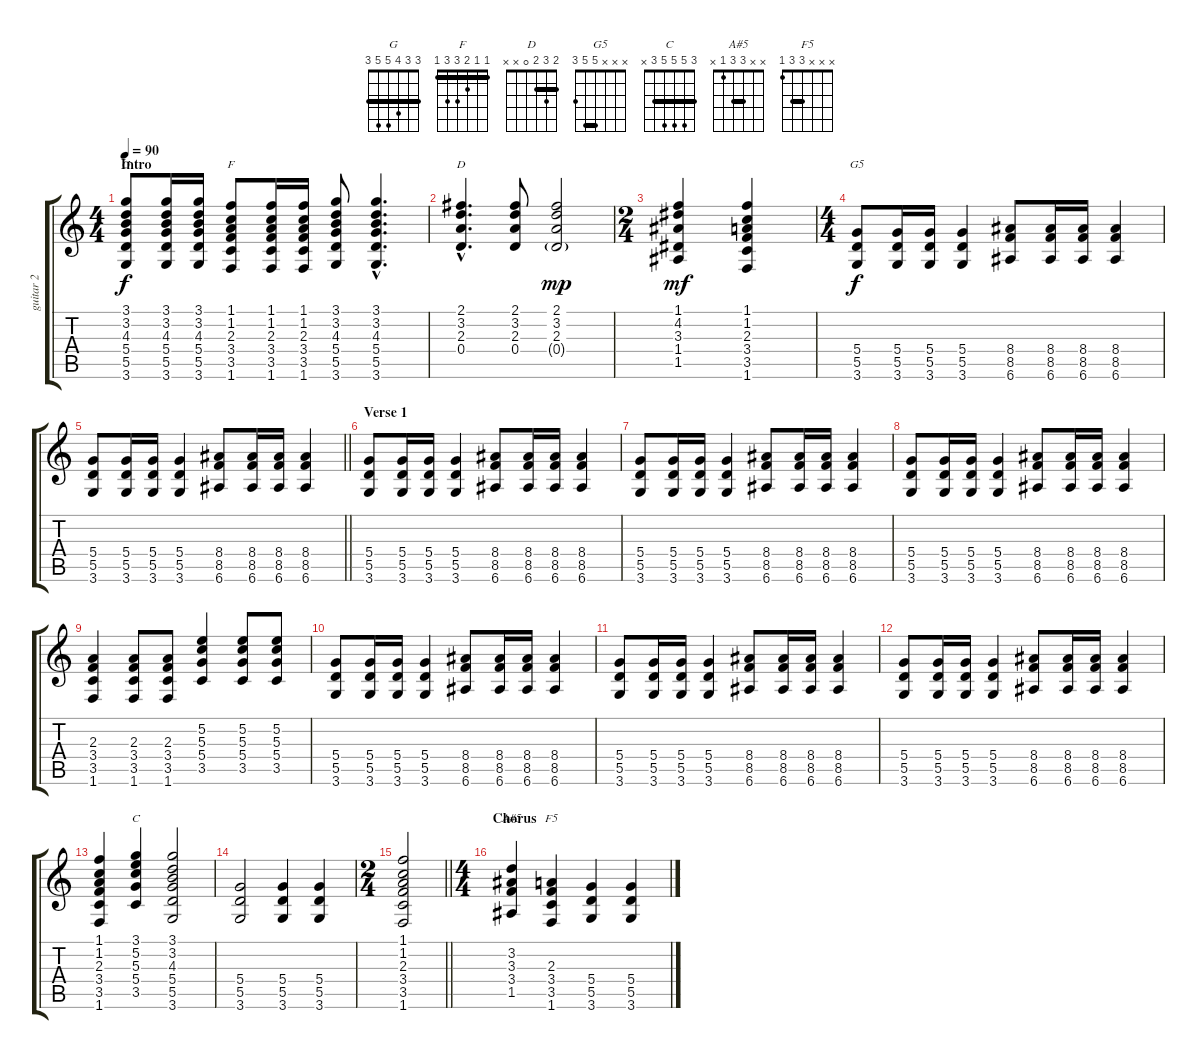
\track ("guitar 2" "guitar 2") {instrument distortionguitar}
\staff {score tabs}
\tuning (E4 B3 G3 D3 A2 E2) {hide}
\chord ("G" 3 3 4 5 5 3) {barre 3}
\chord ("F" 1 1 2 3 3 1) {barre 1}
\chord ("D" 2 3 2 0 x x) {barre 2}
\chord ("G5" x x x 5 5 3) {barre 5}
\chord ("C" 3 5 5 5 3 x) {barre 3}
\chord ("A#5" x x 3 3 1 x) {barre 3}
\chord ("F5" x x x 3 3 1) {barre 3}
\ts (4 4)
\section ("" "Intro")
\tempo 90
\clef g2
\ks c
(3.1 3.2 4.3 5.4 5.5 3.6).8{ch "G" dy f instrument distortionguitar} (3.1 3.2 4.3 5.4 5.5 3.6).16 (3.1 3.2 4.3 5.4 5.5 3.6).16 (1.1 1.2 2.3 3.4 3.5 1.6).8{ch "F"} (1.1 1.2 2.3 3.4 3.5 1.6).16 (1.1 1.2 2.3 3.4 3.5 1.6).16 (3.1 3.2 4.3 5.4 5.5 3.6).8 (3.1{hac} 3.2{hac} 4.3{hac} 5.4{hac} 5.5{hac} 3.6{hac}).4{d} |
(2.1{hac} 3.2{hac} 2.3{hac} 0.4{hac}).4{d ch "D"} (2.1 3.2 2.3 0.4).8 (2.1 3.2 2.3 0.4{g}).2{dy mp} |
\ts (2 4)
(1.1 4.2 3.3 1.4 1.5).4{dy mf} (1.1 1.2 2.3 3.4 3.5 1.6).4 |
\ts (4 4)
(5.4 5.5 3.6).8{ch "G5" dy f} (5.4 5.5 3.6).16 (5.4 5.5 3.6).16 (5.4 5.5 3.6).4 (8.4 8.5 6.6).8 (8.4 8.5 6.6).16 (8.4 8.5 6.6).16 (8.4 8.5 6.6).4 |
\barLineRight lightlight
(5.4 5.5 3.6).8 (5.4 5.5 3.6).16 (5.4 5.5 3.6).16 (5.4 5.5 3.6).4 (8.4 8.5 6.6).8 (8.4 8.5 6.6).16 (8.4 8.5 6.6).16 (8.4 8.5 6.6).4 |
\section ("" "Verse 1")
(5.4 5.5 3.6).8 (5.4 5.5 3.6).16 (5.4 5.5 3.6).16 (5.4 5.5 3.6).4 (8.4 8.5 6.6).8 (8.4 8.5 6.6).16 (8.4 8.5 6.6).16 (8.4 8.5 6.6).4 |
(5.4 5.5 3.6).8 (5.4 5.5 3.6).16 (5.4 5.5 3.6).16 (5.4 5.5 3.6).4 (8.4 8.5 6.6).8 (8.4 8.5 6.6).16 (8.4 8.5 6.6).16 (8.4 8.5 6.6).4 |
(5.4 5.5 3.6).8 (5.4 5.5 3.6).16 (5.4 5.5 3.6).16 (5.4 5.5 3.6).4 (8.4 8.5 6.6).8 (8.4 8.5 6.6).16 (8.4 8.5 6.6).16 (8.4 8.5 6.6).4 |
(2.3 3.4 3.5 1.6).4 (2.3 3.4 3.5 1.6).8 (2.3 3.4 3.5 1.6).8 (5.2 5.3 5.4 3.5).4 (5.2 5.3 5.4 3.5).8 (5.2 5.3 5.4 3.5).8 |
(5.4 5.5 3.6).8 (5.4 5.5 3.6).16 (5.4 5.5 3.6).16 (5.4 5.5 3.6).4 (8.4 8.5 6.6).8 (8.4 8.5 6.6).16 (8.4 8.5 6.6).16 (8.4 8.5 6.6).4 |
(5.4 5.5 3.6).8 (5.4 5.5 3.6).16 (5.4 5.5 3.6).16 (5.4 5.5 3.6).4 (8.4 8.5 6.6).8 (8.4 8.5 6.6).16 (8.4 8.5 6.6).16 (8.4 8.5 6.6).4 |
(5.4 5.5 3.6).8 (5.4 5.5 3.6).16 (5.4 5.5 3.6).16 (5.4 5.5 3.6).4 (8.4 8.5 6.6).8 (8.4 8.5 6.6).16 (8.4 8.5 6.6).16 (8.4 8.5 6.6).4 |
(1.1 1.2 2.3 3.4 3.5 1.6).4 (3.1 5.2 5.3 5.4 3.5).4{ch "C"} (3.1 3.2 4.3 5.4 5.5 3.6).2 |
(5.4 5.5 3.6).2 (5.4 5.5 3.6).4 (5.4 5.5 3.6).4 |
\ts (2 4)
\barLineRight lightlight
(1.1 1.2 2.3 3.4 3.5 1.6).2 |
\ts (4 4)
\section ("" "Chorus")
(3.2 3.3 3.4 1.5).4{ch "A#5"} (2.3 3.4 3.5 1.6).4{ch "F5"} (5.4 5.5 3.6).4 (5.4 5.5 3.6).4
